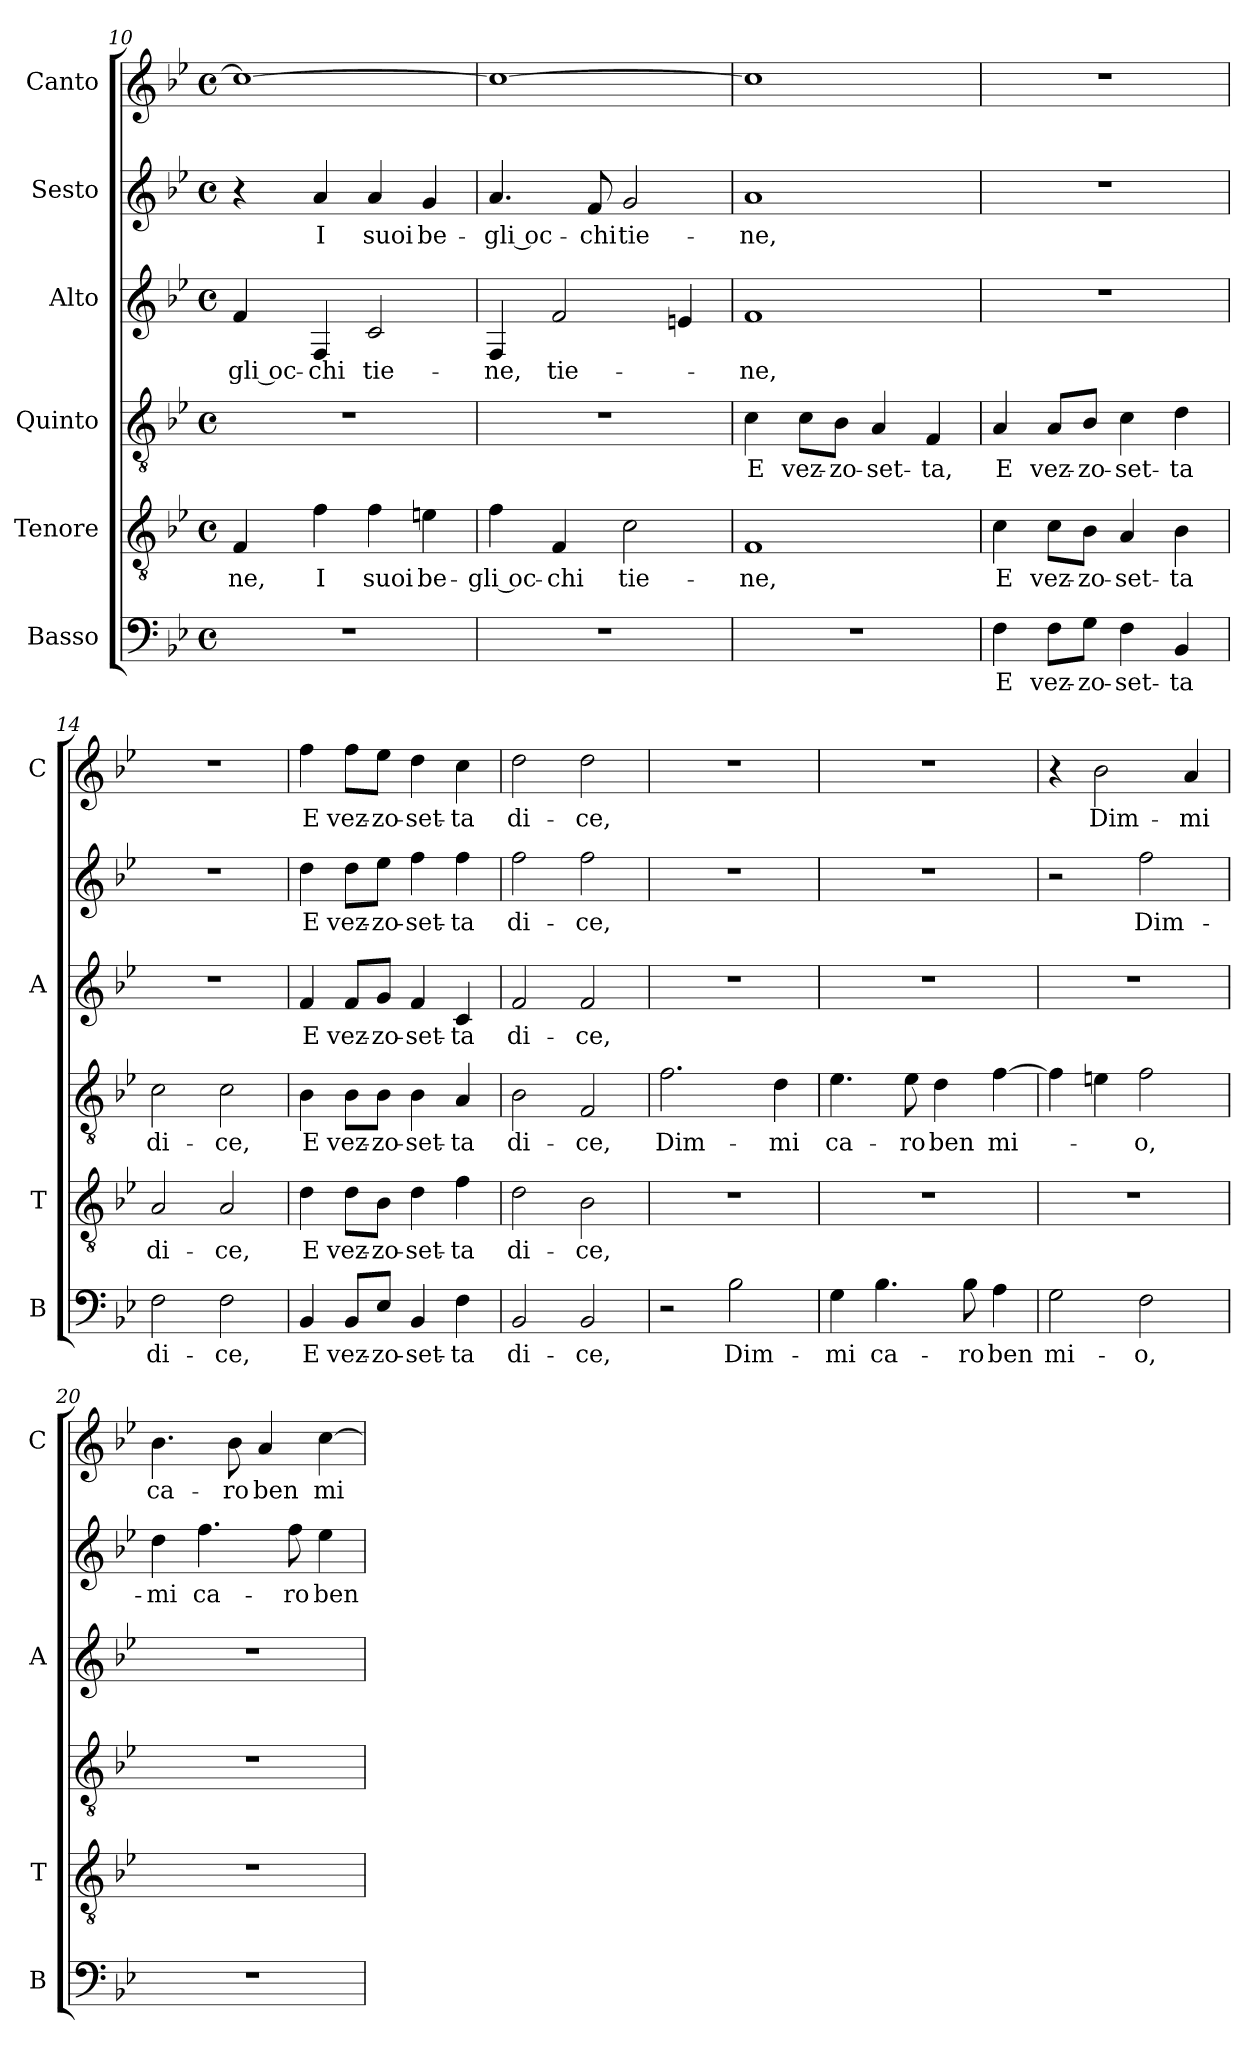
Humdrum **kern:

**kern	**text	**kern	**text	**kern	**text	**kern	**text	**kern	**text	**kern	**text
*part6	*part6	*part5	*part5	*part4	*part4	*part3	*part3	*part2	*part2	*part1	*part1
*staff6	*staff6	*staff5	*staff5	*staff4	*staff4	*staff3	*staff3	*staff2	*staff2	*staff1	*staff1
*I"Basso	*	*I"Tenore	*	*I"Quinto	*	*I"Alto	*	*I"Sesto	*	*I"Canto	*
*I'B	*	*I'T	*	*	*	*I'A	*	*	*	*I'C	*
*clefF4	*	*clefGv2	*	*clefGv2	*	*clefG2	*	*clefG2	*	*clefG2	*
*k[b-e-]	*	*k[b-e-]	*	*k[b-e-]	*	*k[b-e-]	*	*k[b-e-]	*	*k[b-e-]	*
*B-:	*	*B-:	*	*B-:	*	*B-:	*	*B-:	*	*B-:	*
*M4/4	*	*M4/4	*	*M4/4	*	*M4/4	*	*M4/4	*	*M4/4	*
*met(c)	*	*met(c)	*	*met(c)	*	*met(c)	*	*met(c)	*	*met(c)	*
=10	=10	=10	=10	=10	=10	=10	=10	=10	=10	=10	=10
!	!	!	!LO:LY:b	!	!	!	!LO:LY:b	!	!	!	!
1r	.	4F/	-ne,	1r	.	4f/	-gli oc-	4r	.	1cc_	.
!	!	!	!LO:LY:b	!	!	!	!LO:LY:b	!	!LO:LY:b	!	!
.	.	4f\	I	.	.	4F/	-chi	4a/	I	.	.
!	!	!	!LO:LY:b	!	!	!	!LO:LY:b	!	!LO:LY:b	!	!
.	.	4f\	suoi	.	.	2c/	tie-	4a/	suoi	.	.
!	!	!	!LO:LY:b	!	!	!	!	!	!LO:LY:b	!	!
.	.	4en\	be-	.	.	.	.	4g/	be-	.	.
=11	=11	=11	=11	=11	=11	=11	=11	=11	=11	=11	=11
!	!	!	!LO:LY:b	!	!	!	!LO:LY:b	!	!LO:LY:b	!	!
1r	.	4f\	-gli oc-	1r	.	4F/	-ne,	4.a/	-gli oc-	1cc_	.
!	!	!	!LO:LY:b	!	!	!	!LO:LY:b	!	!	!	!
.	.	4F/	-chi	.	.	2f/	tie-	.	.	.	.
!	!	!	!	!	!	!	!	!	!LO:LY:b	!	!
.	.	.	.	.	.	.	.	8f/	-chi	.	.
!	!	!	!LO:LY:b	!	!	!	!	!	!LO:LY:b	!	!
.	.	2c\	tie-	.	.	.	.	2g/	tie-	.	.
.	.	.	.	.	.	4en/	.	.	.	.	.
!!LO:PB:g=z
=12	=12	=12	=12	=12	=12	=12	=12	=12	=12	=12	=12
!	!	!	!LO:LY:b	!	!LO:LY:b	!	!LO:LY:b	!	!LO:LY:b	!	!
1r	.	1F	-ne,	4c\	E	1f	-ne,	1a	-ne,	1cc]	.
!	!	!	!	!	!LO:LY:b	!	!	!	!	!	!
.	.	.	.	8c\L	vez-	.	.	.	.	.	.
!	!	!	!	!	!LO:LY:b	!	!	!	!	!	!
.	.	.	.	8B-\J	-zo-	.	.	.	.	.	.
!	!	!	!	!	!LO:LY:b	!	!	!	!	!	!
.	.	.	.	4A/	-set-	.	.	.	.	.	.
!	!	!	!	!	!LO:LY:b	!	!	!	!	!	!
.	.	.	.	4F/	-ta,	.	.	.	.	.	.
=13	=13	=13	=13	=13	=13	=13	=13	=13	=13	=13	=13
!	!LO:LY:b	!	!LO:LY:b	!	!LO:LY:b	!	!	!	!	!	!
4F\	E	4c\	E	4A/	E	1r	.	1r	.	1r	.
!	!LO:LY:b	!	!LO:LY:b	!	!LO:LY:b	!	!	!	!	!	!
8F\L	vez-	8c\L	vez-	8A/L	vez-	.	.	.	.	.	.
!	!LO:LY:b	!	!LO:LY:b	!	!LO:LY:b	!	!	!	!	!	!
8G\J	-zo-	8B-\J	-zo-	8B-/J	-zo-	.	.	.	.	.	.
!	!LO:LY:b	!	!LO:LY:b	!	!LO:LY:b	!	!	!	!	!	!
4F\	-set-	4A/	-set-	4c\	-set-	.	.	.	.	.	.
!	!LO:LY:b	!	!LO:LY:b	!	!LO:LY:b	!	!	!	!	!	!
4BB-/	-ta	4B-\	-ta	4d\	-ta	.	.	.	.	.	.
=14	=14	=14	=14	=14	=14	=14	=14	=14	=14	=14	=14
!	!LO:LY:b	!	!LO:LY:b	!	!LO:LY:b	!	!	!	!	!	!
2F\	di-	2A/	di-	2c\	di-	1r	.	1r	.	1r	.
!	!LO:LY:b	!	!LO:LY:b	!	!LO:LY:b	!	!	!	!	!	!
2F\	-ce,	2A/	-ce,	2c\	-ce,	.	.	.	.	.	.
=15	=15	=15	=15	=15	=15	=15	=15	=15	=15	=15	=15
!	!LO:LY:b	!	!LO:LY:b	!	!LO:LY:b	!	!LO:LY:b	!	!LO:LY:b	!	!LO:LY:b
4BB-/	E	4d\	E	4B-\	E	4f/	E	4dd\	E	4ff\	E
!	!LO:LY:b	!	!LO:LY:b	!	!LO:LY:b	!	!LO:LY:b	!	!LO:LY:b	!	!LO:LY:b
8BB-/L	vez-	8d\L	vez-	8B-\L	vez-	8f/L	vez-	8dd\L	vez-	8ff\L	vez-
!	!LO:LY:b	!	!LO:LY:b	!	!LO:LY:b	!	!LO:LY:b	!	!LO:LY:b	!	!LO:LY:b
8E-/J	-zo-	8B-\J	-zo-	8B-\J	-zo-	8g/J	-zo-	8ee-\J	-zo-	8ee-\J	-zo-
!	!LO:LY:b	!	!LO:LY:b	!	!LO:LY:b	!	!LO:LY:b	!	!LO:LY:b	!	!LO:LY:b
4BB-/	-set-	4d\	-set-	4B-\	-set-	4f/	-set-	4ff\	-set-	4dd\	-set-
!	!LO:LY:b	!	!LO:LY:b	!	!LO:LY:b	!	!LO:LY:b	!	!LO:LY:b	!	!LO:LY:b
4F\	-ta	4f\	-ta	4A/	-ta	4c/	-ta	4ff\	-ta	4cc\	-ta
=16	=16	=16	=16	=16	=16	=16	=16	=16	=16	=16	=16
!	!LO:LY:b	!	!LO:LY:b	!	!LO:LY:b	!	!LO:LY:b	!	!LO:LY:b	!	!LO:LY:b
2BB-/	di-	2d\	di-	2B-\	di-	2f/	di-	2ff\	di-	2dd\	di-
!	!LO:LY:b	!	!LO:LY:b	!	!LO:LY:b	!	!LO:LY:b	!	!LO:LY:b	!	!LO:LY:b
2BB-/	-ce,	2B-\	-ce,	2F/	-ce,	2f/	-ce,	2ff\	-ce,	2dd\	-ce,
=17	=17	=17	=17	=17	=17	=17	=17	=17	=17	=17	=17
!	!	!	!	!	!LO:LY:b	!	!	!	!	!	!
2r	.	1r	.	2.f\	Dim-	1r	.	1r	.	1r	.
!	!LO:LY:b	!	!	!	!	!	!	!	!	!	!
2B-\	Dim-	.	.	.	.	.	.	.	.	.	.
!	!	!	!	!	!LO:LY:b	!	!	!	!	!	!
.	.	.	.	4d\	-mi	.	.	.	.	.	.
=18	=18	=18	=18	=18	=18	=18	=18	=18	=18	=18	=18
!	!LO:LY:b	!	!	!	!LO:LY:b	!	!	!	!	!	!
4G\	-mi	1r	.	4.e-\	ca-	1r	.	1r	.	1r	.
!	!LO:LY:b	!	!	!	!	!	!	!	!	!	!
4.B-\	ca-	.	.	.	.	.	.	.	.	.	.
!	!	!	!	!	!LO:LY:b	!	!	!	!	!	!
.	.	.	.	8e-\	-ro	.	.	.	.	.	.
!	!	!	!	!	!LO:LY:b	!	!	!	!	!	!
.	.	.	.	4d\	ben	.	.	.	.	.	.
!	!LO:LY:b	!	!	!	!	!	!	!	!	!	!
8B-\	-ro	.	.	.	.	.	.	.	.	.	.
!	!LO:LY:b	!	!	!	!LO:LY:b	!	!	!	!	!	!
4A\	ben	.	.	[4f\	mi-	.	.	.	.	.	.
=19	=19	=19	=19	=19	=19	=19	=19	=19	=19	=19	=19
!	!LO:LY:b	!	!	!	!	!	!	!	!	!	!
2G\	mi-	1r	.	4f\]	.	1r	.	2r	.	4r	.
!	!	!	!	!	!	!	!	!	!	!	!LO:LY:b
.	.	.	.	4en\	.	.	.	.	.	2b-\	Dim-
!	!LO:LY:b	!	!	!	!LO:LY:b	!	!	!	!LO:LY:b	!	!
2F\	-o,	.	.	2f\	-o,	.	.	2ff\	Dim-	.	.
!	!	!	!	!	!	!	!	!	!	!	!LO:LY:b
.	.	.	.	.	.	.	.	.	.	4a/	-mi
!!LO:LB:g=z
=20	=20	=20	=20	=20	=20	=20	=20	=20	=20	=20	=20
!	!	!	!	!	!	!	!	!	!LO:LY:b	!	!LO:LY:b
1r	.	1r	.	1r	.	1r	.	4dd\	-mi	4.b-\	ca-
!	!	!	!	!	!	!	!	!	!LO:LY:b	!	!
.	.	.	.	.	.	.	.	4.ff\	ca-	.	.
!	!	!	!	!	!	!	!	!	!	!	!LO:LY:b
.	.	.	.	.	.	.	.	.	.	8b-\	-ro
!	!	!	!	!	!	!	!	!	!	!	!LO:LY:b
.	.	.	.	.	.	.	.	.	.	4a/	ben
!	!	!	!	!	!	!	!	!	!LO:LY:b	!	!
.	.	.	.	.	.	.	.	8ff\	-ro	.	.
!	!	!	!	!	!	!	!	!	!LO:LY:b	!	!LO:LY:b
.	.	.	.	.	.	.	.	4ee-\	ben	[4cc\	mi-
=	=	=	=	=	=	=	=	=	=	=	=
*-	*-	*-	*-	*-	*-	*-	*-	*-	*-	*-	*-
